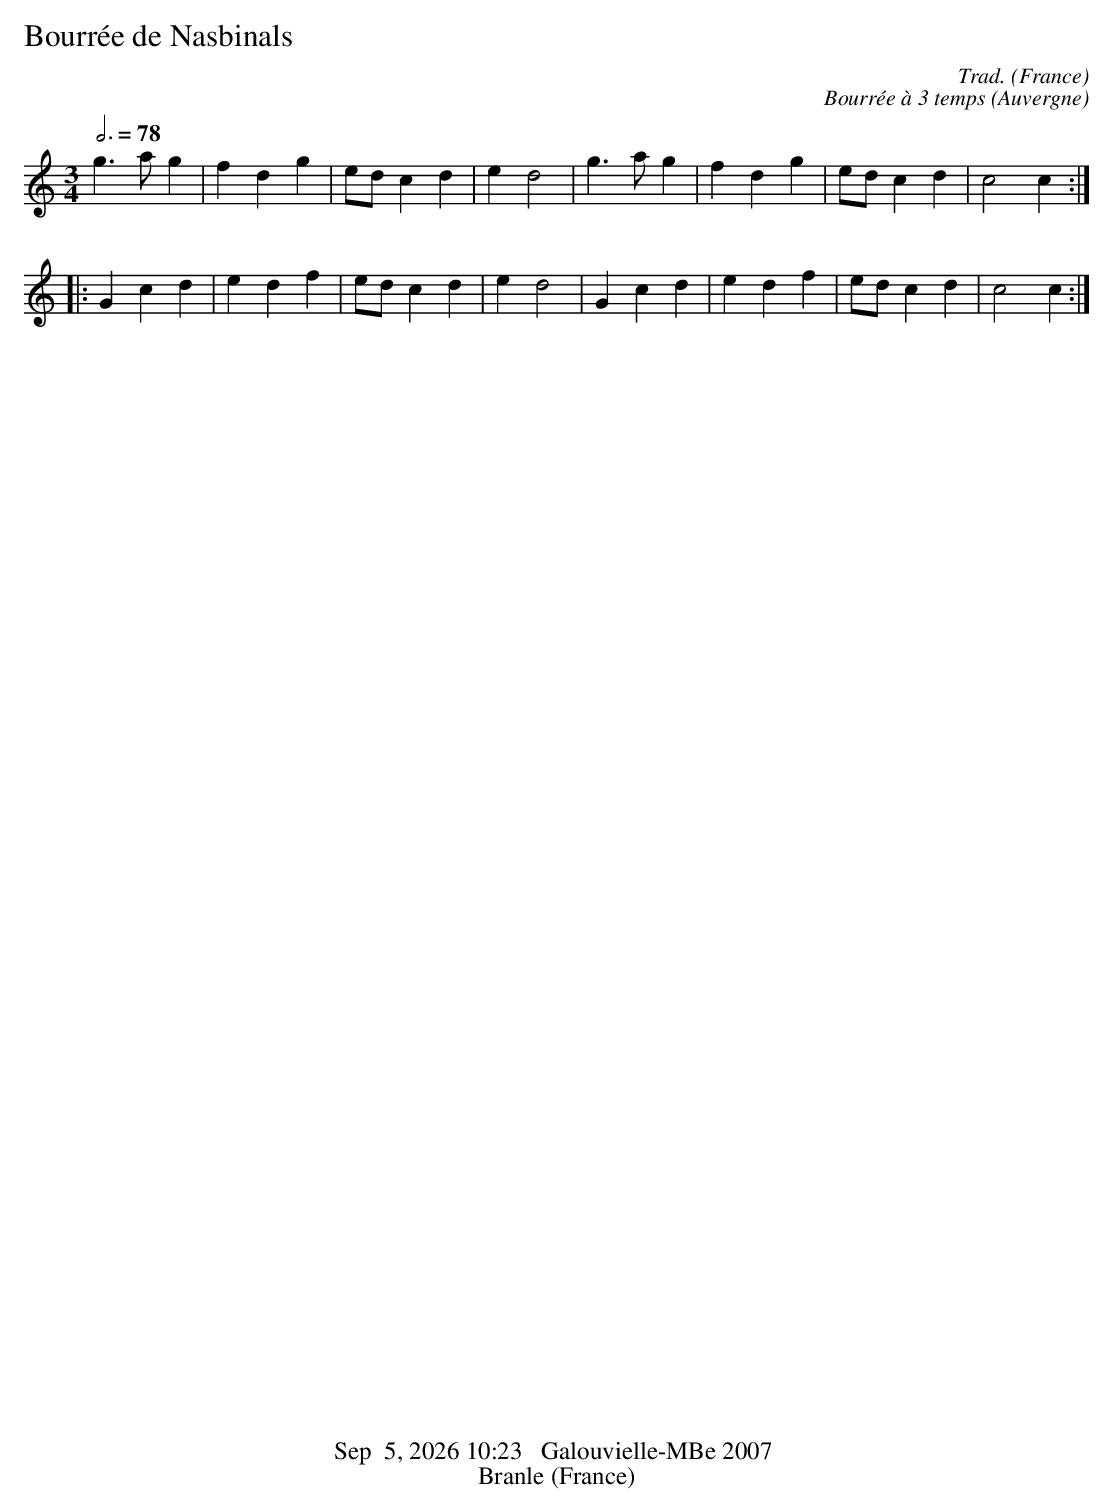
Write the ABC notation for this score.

X:1
T:Bourrée de Nasbinals
O:France
C:Trad.
M:3/4
L:1/8
Q:3/4=78
K:C
g3 a g2|f2 d2 g2|ed c2 d2|e2 d4|g3 a g2|f2 d2 g2|ed c2 d2|c4c2 :|:
G2 c2 d2|e2 d2 f2|ed c2 d2|e2 d4|G2 c2 d2|e2 d2 f2|ed c2 d2|c4c2:|
